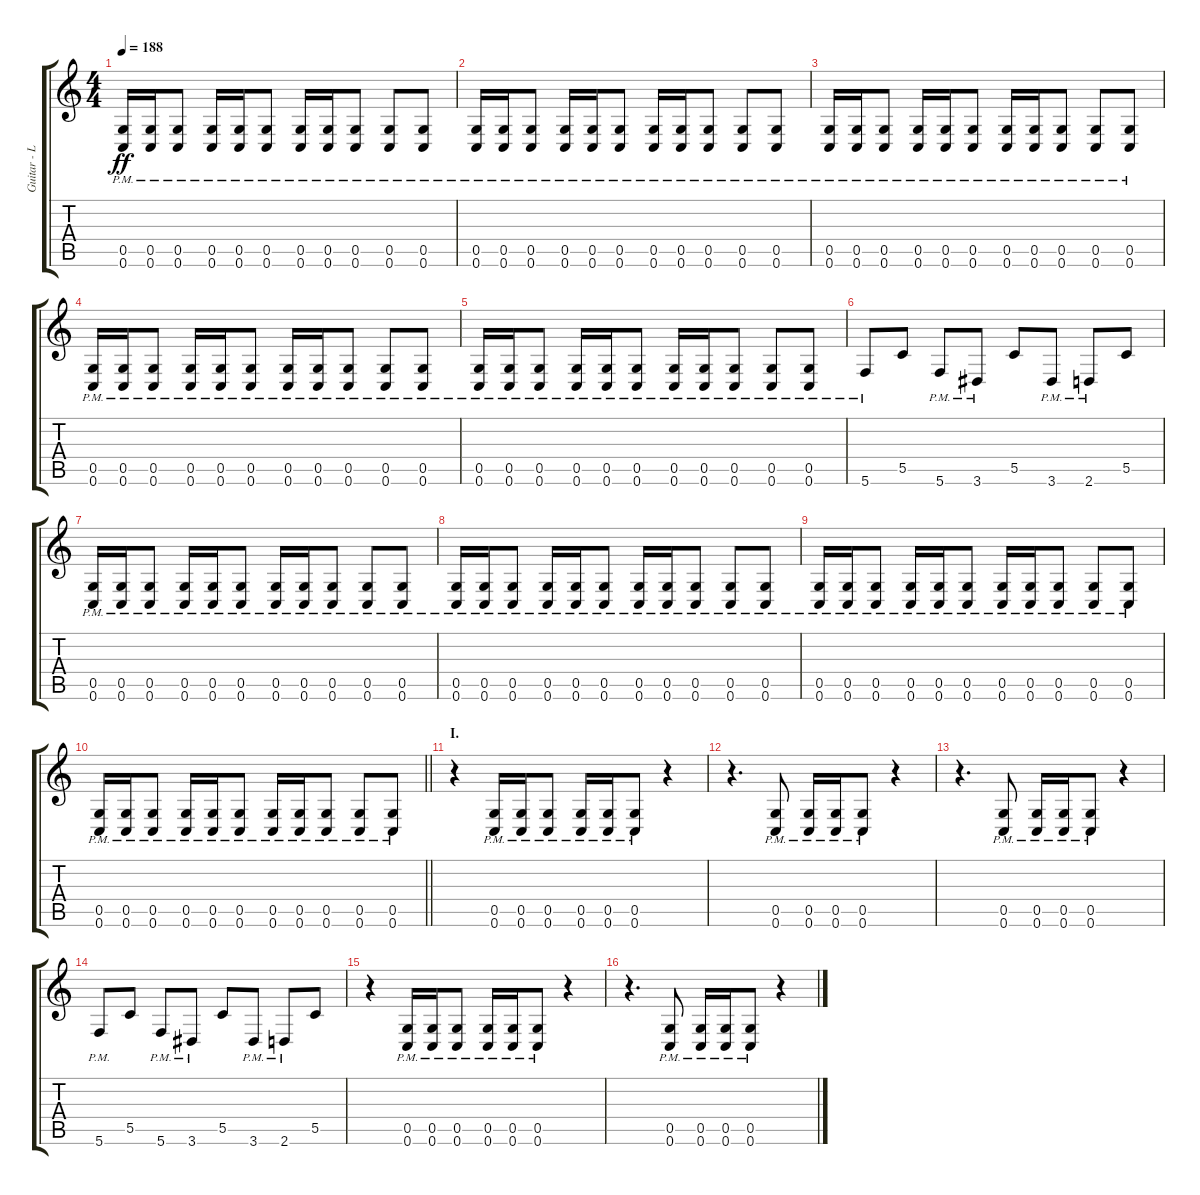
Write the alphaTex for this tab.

\track ("Guitar - Left" "Guitar - L") {instrument distortionguitar}
\staff {score tabs}
\tuning (D4 A3 F3 C3 G2 C2) {hide}
\ts (4 4)
\tempo 188
\clef g2
\ks c
(0.5{pm} 0.6{pm}).16{dy ff} (0.5{pm} 0.6{pm}).16 (0.5{pm} 0.6{pm}).8 (0.5{pm} 0.6{pm}).16 (0.5{pm} 0.6{pm}).16 (0.5{pm} 0.6{pm}).8 (0.5{pm} 0.6{pm}).16 (0.5{pm} 0.6{pm}).16 (0.5{pm} 0.6{pm}).8 (0.5{pm} 0.6{pm}).8 (0.5{pm} 0.6{pm}).8 |
(0.5{pm} 0.6{pm}).16 (0.5{pm} 0.6{pm}).16 (0.5{pm} 0.6{pm}).8 (0.5{pm} 0.6{pm}).16 (0.5{pm} 0.6{pm}).16 (0.5{pm} 0.6{pm}).8 (0.5{pm} 0.6{pm}).16 (0.5{pm} 0.6{pm}).16 (0.5{pm} 0.6{pm}).8 (0.5{pm} 0.6{pm}).8 (0.5{pm} 0.6{pm}).8 |
(0.5{pm} 0.6{pm}).16 (0.5{pm} 0.6{pm}).16 (0.5{pm} 0.6{pm}).8 (0.5{pm} 0.6{pm}).16 (0.5{pm} 0.6{pm}).16 (0.5{pm} 0.6{pm}).8 (0.5{pm} 0.6{pm}).16 (0.5{pm} 0.6{pm}).16 (0.5{pm} 0.6{pm}).8 (0.5{pm} 0.6{pm}).8 (0.5{pm} 0.6{pm}).8 |
(0.5{pm} 0.6{pm}).16 (0.5{pm} 0.6{pm}).16 (0.5{pm} 0.6{pm}).8 (0.5{pm} 0.6{pm}).16 (0.5{pm} 0.6{pm}).16 (0.5{pm} 0.6{pm}).8 (0.5{pm} 0.6{pm}).16 (0.5{pm} 0.6{pm}).16 (0.5{pm} 0.6{pm}).8 (0.5{pm} 0.6{pm}).8 (0.5{pm} 0.6{pm}).8 |
(0.5{pm} 0.6{pm}).16 (0.5{pm} 0.6{pm}).16 (0.5{pm} 0.6{pm}).8 (0.5{pm} 0.6{pm}).16 (0.5{pm} 0.6{pm}).16 (0.5{pm} 0.6{pm}).8 (0.5{pm} 0.6{pm}).16 (0.5{pm} 0.6{pm}).16 (0.5{pm} 0.6{pm}).8 (0.5{pm} 0.6{pm}).8 (0.5{pm} 0.6{pm}).8 |
5.6{pm}.8 5.5.8 5.6{pm}.8 3.6{pm}.8 5.5.8 3.6{pm}.8 2.6{pm}.8 5.5.8 |
(0.5{pm} 0.6{pm}).16 (0.5{pm} 0.6{pm}).16 (0.5{pm} 0.6{pm}).8 (0.5{pm} 0.6{pm}).16 (0.5{pm} 0.6{pm}).16 (0.5{pm} 0.6{pm}).8 (0.5{pm} 0.6{pm}).16 (0.5{pm} 0.6{pm}).16 (0.5{pm} 0.6{pm}).8 (0.5{pm} 0.6{pm}).8 (0.5{pm} 0.6{pm}).8 |
(0.5{pm} 0.6{pm}).16 (0.5{pm} 0.6{pm}).16 (0.5{pm} 0.6{pm}).8 (0.5{pm} 0.6{pm}).16 (0.5{pm} 0.6{pm}).16 (0.5{pm} 0.6{pm}).8 (0.5{pm} 0.6{pm}).16 (0.5{pm} 0.6{pm}).16 (0.5{pm} 0.6{pm}).8 (0.5{pm} 0.6{pm}).8 (0.5{pm} 0.6{pm}).8 |
(0.5{pm} 0.6{pm}).16 (0.5{pm} 0.6{pm}).16 (0.5{pm} 0.6{pm}).8 (0.5{pm} 0.6{pm}).16 (0.5{pm} 0.6{pm}).16 (0.5{pm} 0.6{pm}).8 (0.5{pm} 0.6{pm}).16 (0.5{pm} 0.6{pm}).16 (0.5{pm} 0.6{pm}).8 (0.5{pm} 0.6{pm}).8 (0.5{pm} 0.6{pm}).8 |
\barLineRight lightlight
(0.5{pm} 0.6{pm}).16 (0.5{pm} 0.6{pm}).16 (0.5{pm} 0.6{pm}).8 (0.5{pm} 0.6{pm}).16 (0.5{pm} 0.6{pm}).16 (0.5{pm} 0.6{pm}).8 (0.5{pm} 0.6{pm}).16 (0.5{pm} 0.6{pm}).16 (0.5{pm} 0.6{pm}).8 (0.5{pm} 0.6{pm}).8 (0.5{pm} 0.6{pm}).8 |
\section ("" "I.")
r.4 (0.5{pm} 0.6{pm}).16 (0.5{pm} 0.6{pm}).16 (0.5{pm} 0.6{pm}).8 (0.5{pm} 0.6{pm}).16 (0.5{pm} 0.6{pm}).16 (0.5{pm} 0.6{pm}).8 r.4 |
r.4{d} (0.5{pm} 0.6{pm}).8 (0.5{pm} 0.6{pm}).16 (0.5{pm} 0.6{pm}).16 (0.5{pm} 0.6{pm}).8 r.4 |
r.4{d} (0.5{pm} 0.6{pm}).8 (0.5{pm} 0.6{pm}).16 (0.5{pm} 0.6{pm}).16 (0.5{pm} 0.6{pm}).8 r.4 |
5.6{pm}.8 5.5.8 5.6{pm}.8 3.6{pm}.8 5.5.8 3.6{pm}.8 2.6{pm}.8 5.5.8 |
r.4 (0.5{pm} 0.6{pm}).16 (0.5{pm} 0.6{pm}).16 (0.5{pm} 0.6{pm}).8 (0.5{pm} 0.6{pm}).16 (0.5{pm} 0.6{pm}).16 (0.5{pm} 0.6{pm}).8 r.4 |
r.4{d} (0.5{pm} 0.6{pm}).8 (0.5{pm} 0.6{pm}).16 (0.5{pm} 0.6{pm}).16 (0.5{pm} 0.6{pm}).8 r.4
